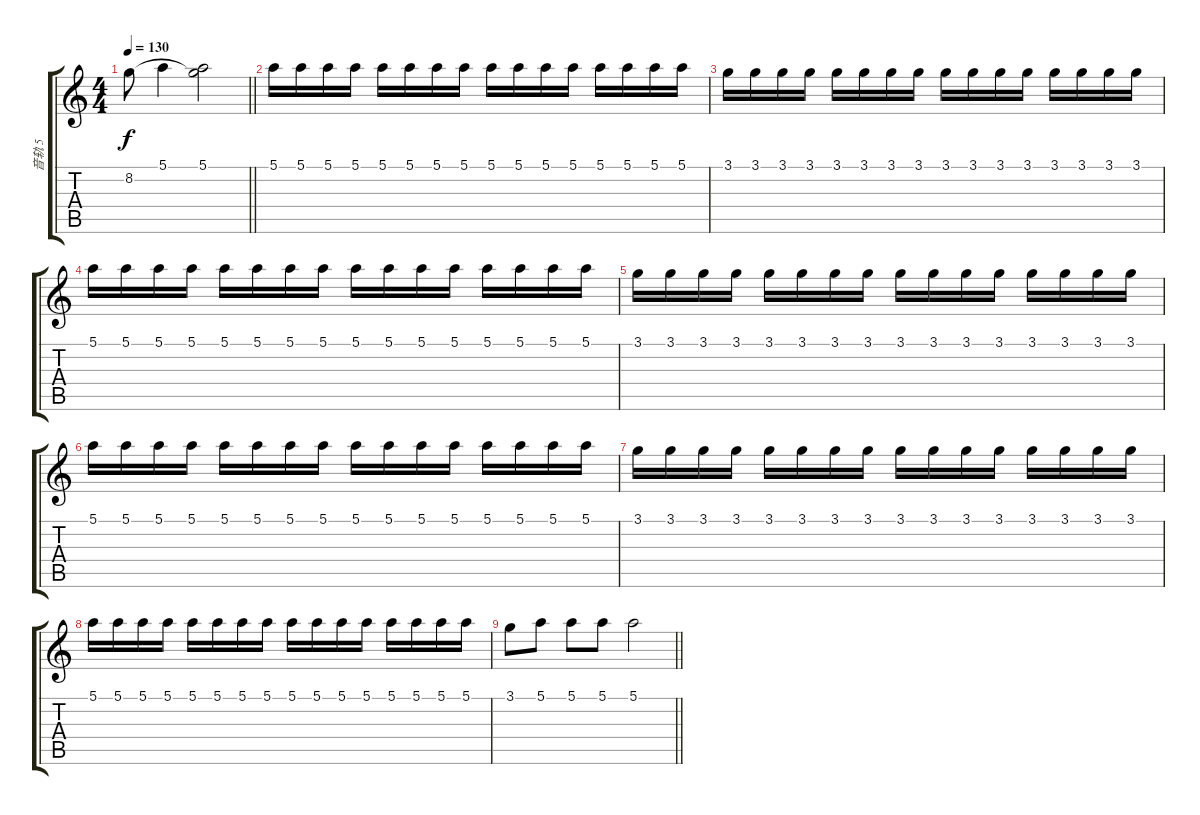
\track ("音轨 5" "音轨 5") {instrument overdrivenguitar}
\staff {score tabs}
\tuning (E4 B3 G3 D3 A2 E2) {hide}
\ts (4 4)
\tempo 130
\clef g2
\barLineRight lightlight
\ks c
8.2.8{dy f} 5.1.4 (5.1 8.2{t}).2 |
5.1.16 5.1.16 5.1.16 5.1.16 5.1.16 5.1.16 5.1.16 5.1.16 5.1.16 5.1.16 5.1.16 5.1.16 5.1.16 5.1.16 5.1.16 5.1.16 |
3.1.16 3.1.16 3.1.16 3.1.16 3.1.16 3.1.16 3.1.16 3.1.16 3.1.16 3.1.16 3.1.16 3.1.16 3.1.16 3.1.16 3.1.16 3.1.16 |
5.1.16 5.1.16 5.1.16 5.1.16 5.1.16 5.1.16 5.1.16 5.1.16 5.1.16 5.1.16 5.1.16 5.1.16 5.1.16 5.1.16 5.1.16 5.1.16 |
3.1.16 3.1.16 3.1.16 3.1.16 3.1.16 3.1.16 3.1.16 3.1.16 3.1.16 3.1.16 3.1.16 3.1.16 3.1.16 3.1.16 3.1.16 3.1.16 |
5.1.16 5.1.16 5.1.16 5.1.16 5.1.16 5.1.16 5.1.16 5.1.16 5.1.16 5.1.16 5.1.16 5.1.16 5.1.16 5.1.16 5.1.16 5.1.16 |
3.1.16 3.1.16 3.1.16 3.1.16 3.1.16 3.1.16 3.1.16 3.1.16 3.1.16 3.1.16 3.1.16 3.1.16 3.1.16 3.1.16 3.1.16 3.1.16 |
5.1.16 5.1.16 5.1.16 5.1.16 5.1.16 5.1.16 5.1.16 5.1.16 5.1.16 5.1.16 5.1.16 5.1.16 5.1.16 5.1.16 5.1.16 5.1.16 |
\barLineRight lightlight
3.1.8 5.1.8 5.1.8 5.1.8 5.1.2
